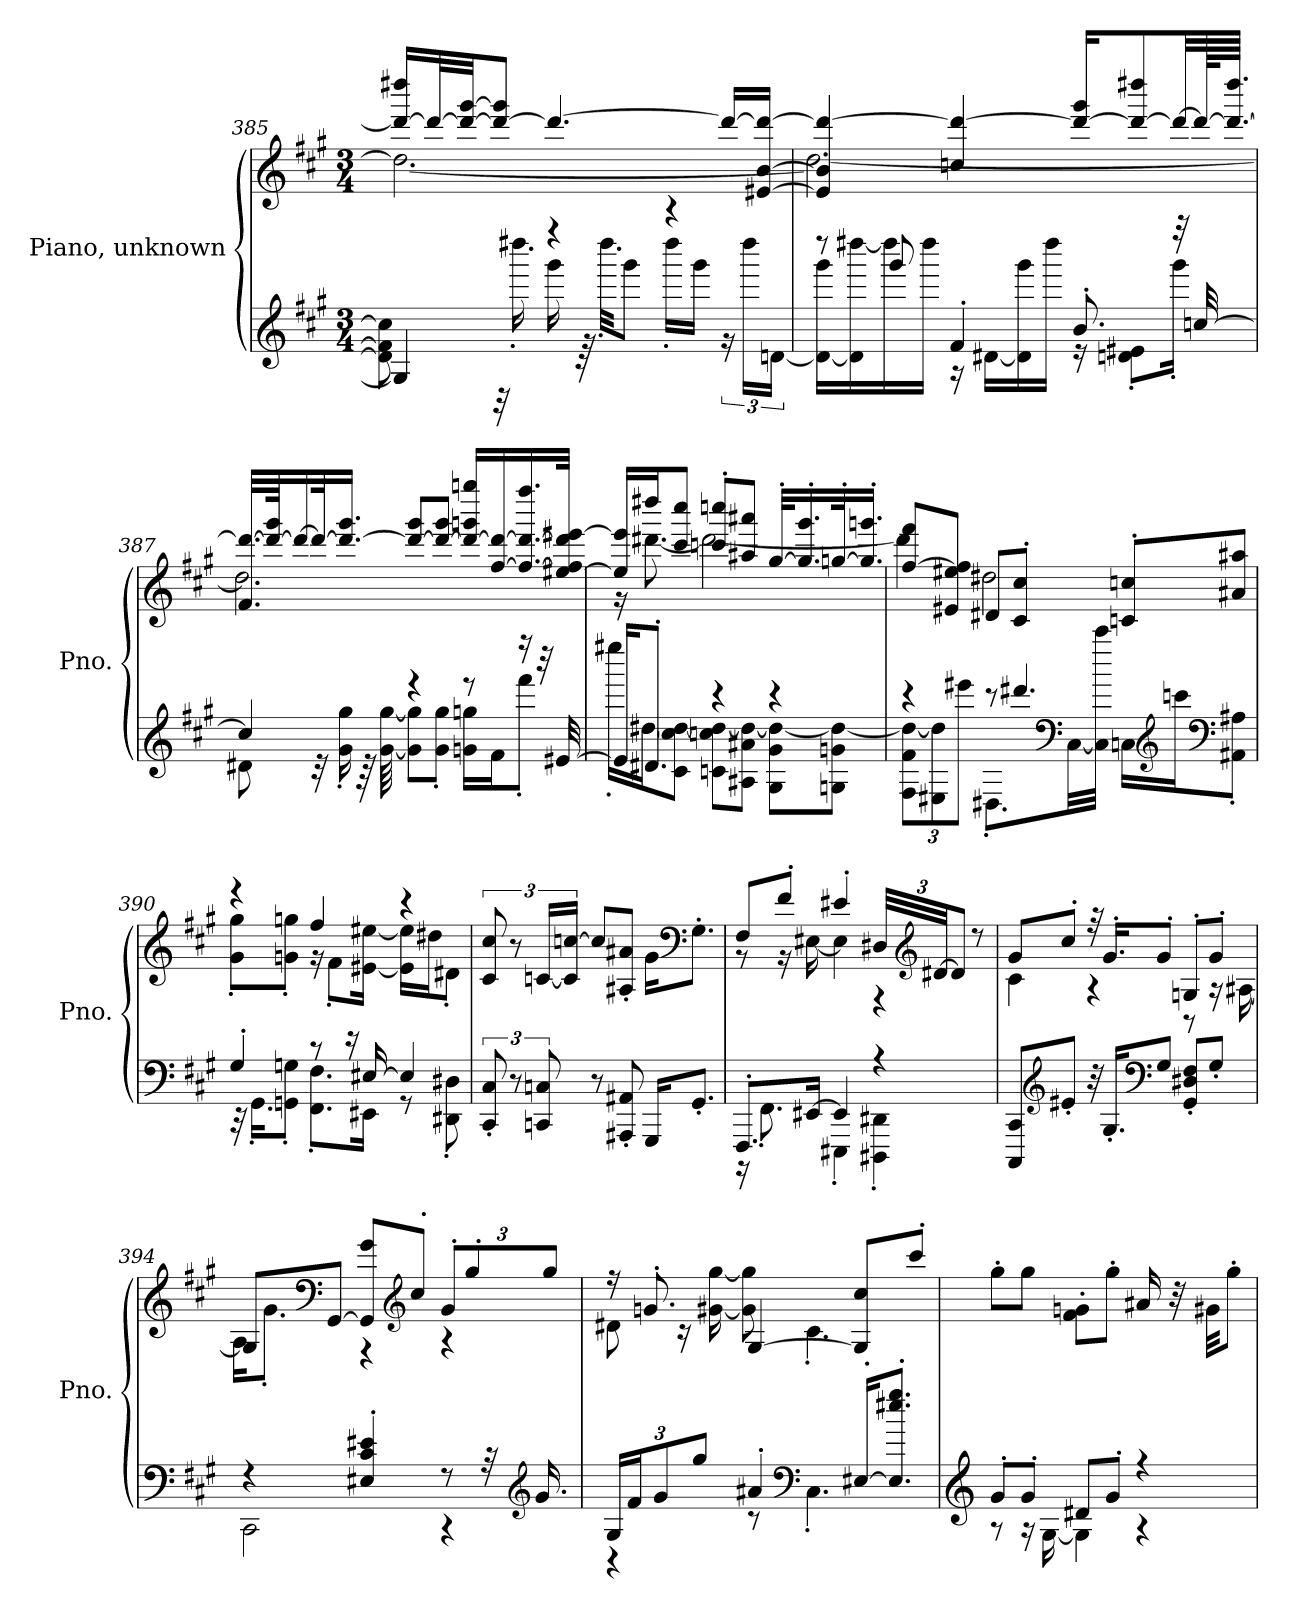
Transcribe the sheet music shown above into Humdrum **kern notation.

**kern	**kern
*part1	*part1
*staff2	*staff1
*I"Piano, unknown	*
*I'Pno.	*
!!LO:LB:g=z
*clefG2	*clefG2
*k[f#c#g#]	*k[f#c#g#]
*M3/4	*M3/4
=385	=385
*^	*^
4G#/]	8d#\] 8f#\] 8cc\]	16ddd#/_ 16dddd#X/LL	2.dd#\_
.	.	32ddd#/L_	.
.	.	32ddd#/_ [32ggg#/JJ	.
.	32r	8ddd#/_ 8ggg#/]J	.
.	16.dddd#X'\	.	.
4r	16ggg#\	4.ddd#/_	.
.	64r	.	.
.	32.dddd#'\KKL	.	.
.	8ggg#\J	.	.
4r	16dddd#'\LL	.	.
.	16ggg#\JJ	.	.
.	24r	16ddd#/LL_	.
.	24dddd#\LL	.	.
.	.	[16e#X/ [16b/ 16ddd#/_JJ	.
.	[24dn\JJ	.	.
=386	=386	=386	=386
8r	16d\_ 16ggg#\LL	4e#/] 4b/] 4ddd#/_	2.dd#\_
.	16d\] [16dddd#X\	.	.
8ggg#/	16dddd#\]	.	.
.	16dddd#\JJ	.	.
4f#'/	16r	4ccn/ 4ddd#/_	.
.	[16d#X\LL	.	.
.	16d#\] 16ggg#\	.	.
.	16dddd#\JJ	.	.
8.b'/	16r	16ddd#/_ 16ggg#/KL	.
.	8dn\' 8e#X\'L	8ddd#/_ 8dddd#X/	.
32r	16ggg#'\Jk	32ddd#/LL_	.
[32ccn/	.	128ddd#/KL_	.
.	.	64.ddd#/_ 64.dddd#/JJJJ	.
!!LO:LB:g=z	!!
=387	=387	=387	=387
4cc/]	8d#X\	32.f#/ 32.ddd#/_LLL	2.dd#\]
.	.	64ddd#/_ 64ggg#/JK	.
.	.	16ddd#/_	.
.	32r	32ddd#/K_	.
.	16g#\' 16gg#\'	16.ddd#/_ 16.ggg#/JJ	.
.	64r	.	.
.	[64g#\ [64gg#\	.	.
4r	8g#\] 8gg#\]L	8ddd#/_ 8ggg#/L	.
.	8g#\' 8gg#\'J	8ddd#/_ 8ggg#/J	.
8r	16gn\ 16ggn\LL	16ddd#/_ 16gggn/ 16ggggn/LL	.
.	16f#\J	[16ff#/ 16ddd#/_	.
16r	8fff#'\J	16.ff#/_ 16.ddd#/_ 16.ffff#/	.
32r	.	.	.
[32e#X/	.	[32ee#X/ 32ff#/] 32ddd#/] [32eee#X/JJk	.
=388	=388	=388	=388
16e#/KL]	16eeee#X'\LL	16ee#/] 16eee#/]LL	16r
8.d#X'/J	[16dd#X\J	16dddd#X/J	[8.ddd#X\
.	8c#\ 8cc#\ 8dd#\_J	8ccc#/ 8cccc#/J	.
4r	8cn\ 8ccn\ 8dd#\_L	8cccn/' 8ccccn/'L	2ddd#\_
.	8A#X\ 8a#X\ 8dd#\_J	8aa#X/ 8aaa#X/J	.
4r	8G#\ 8g#\ 8dd#\_L	[32gg#'/KLL	.
.	.	16.gg#/]' 16.ggg#/'	.
.	8Gn\ 8gn\ 8dd#\_J	[32ggn'/K	.
.	.	16.gg/]' 16.gggn/'JJ	.
!!LO:PB:g=z	!!
=389	=389	=389	=389
*	*Xbrackettup	*	*
4r	12F#\ 12f#\ 12dd#\_L	[8ff#/ 8fff#/L	4ddd#\]
.	12E#X\ 12dd#\]	.	.
.	.	8e#X/ 8ee#X/ 8ff#/]J	.
.	12eee#X\J	.	.
8r	8.D#X'\L	8d#X/L	2dd#X\
4.ddd#X/	.	8c#/' 8cc#/'J	.
*clefF4	*	*	*
.	[32C#\LL	.	.
.	32C#\] 32ccc#\JJJ	.	.
.	16Cn\LL	8cn/' 8ccn/'L	.
*clefG2	*	*	*
.	16cccn\J	.	.
*clefF4	*	*	*
.	8AA#X\' 8A#X\'J	8a#X/ 8aa#X/J	.
=390	=390	=390	=390
4G#'/	32r	4r	8g#\' 8gg#\'L
.	16.GG#'\KL	.	.
.	8GGn\' 8Gn\'J	.	8gn\' 8ggn\'J
8r	8.FF#\' 8.F#\'L	4ff#/	16r
.	.	.	8f#'\L
16r	.	.	.
[16E#X/	16EE#X\Jk	.	[16e#X\ [16ee#X\Jk
4E#/]	8r	4r	16e#\] 16ee#\]LL
.	.	.	16dd#X\J
.	8DD#X\' 8D#X\'	.	8d#X'\J
*v	*v	*	*
*	*v	*v
!!LO:LB:g=z
=391	=391
*brackettup	*
12CC#/' 12C#/'	12c#/ 12cc#/
12r	12r
12CCn/ 12Cn/	[24cn/LL
.	24c/] [24ccn/JJ
8r	8cc/L]
8AAA#X/' 8AA#X/'	8A#X/' 8a#X/'J
16GGG#/KL	16g#\KL
*	*clefF4
8.GG#'/J	8.G#'\J
=392	=392
*^	*^
8.FFF#'/L	16r	8F#/L	8r
.	8.FF#'\	.	.
.	.	8f#'/J	16r
[16EE#X/Jk	.	.	[16E#X\
4EE#/]	4EEE#X'\	4e#X'/	4E#\]
*	*	*Xbrackettup	*
4r	4DDD#X\' 4DD#X\'	48D#X/LLL	4r
*	*	*clefG2	*
.	.	[48d#X/JJ	.
.	.	12d#/J]	.
.	.	8r	.
*v	*v	*	*
!!LO:LB:g=z	!!
=393	=393	=393
8CCC#/ 8CC#/L	8g#/L	4c#\
*clefG2	*	*
8e#X'/J	8cc#'/J	.
32r	32r	4r
16.G#'/KL	16.g#'/KL	.
*clefF4	*	*
8G#/J	8g#'/J	.
8GG#/' 8D#X/' 8F#/'L	8Gn'/L	8r
8G#'/J	8g#'/J	16r
.	.	[16A#X\
=394	=394	=394
*^	*	*
4r	2CC#\	8G#/L	16A#\KL]
.	.	.	8.g#'\J
*	*	*clefF4	*
.	.	[8GG#/J	.
4E#X/' 4c#/' 4e#X/'	.	8GG#/] 8g#/L	4r
*	*	*clefG2	*
.	.	8cc#'/J	.
8r	4r	12g#'/L	4r
.	.	12gg#'/	.
32r	.	.	.
*clefG2	*	*	*
16.g#/	.	.	.
.	.	12gg#/J	.
!!LO:LB:g=z	!!
=395	=395	=395	=395
*Xbrackettup	*	*	*
24G#/LL	4r	16r	8d#X\
24f#/J	.	.	.
.	.	8.gn'/	.
12g#/	.	.	.
.	.	.	16r
12gg#/J	.	.	.
.	.	.	[16g#X\ [16gg#\
4a#X'/	8r	[4G#/	8g#\] 8gg#\]
*clefF4	*	*	*
.	4.C#'\	.	4.c#'\
[16E#X'/KL	.	8G#/] 8cc#/L	.
8.E#/]' 8.ee#X/' 8.gg#/'J	.	.	.
.	.	8ccc#'/J	.
*	*	*v	*v
=396	=396	=396
*clefG2	*	*
8g#'/L	8r	8gg#'\L
8g#'/J	16r	8gg#\J
.	[16G#\	.
8d#X/L	4G#\]	8f#\' 8gn\'L
8g#'/J	.	8gg#'\J
4r	4r	16a#X/
.	.	32r
.	.	32g#X\KKL
.	.	8gg#'\J
*v	*v	*
=	=
*-	*-
